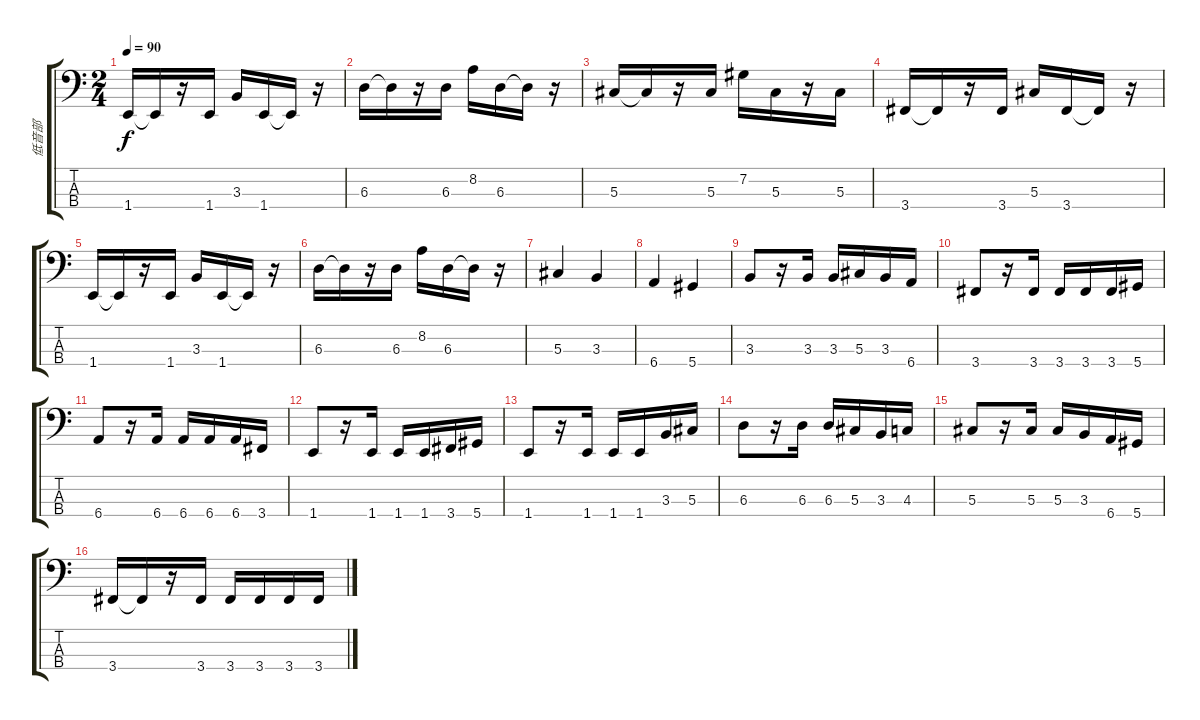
\track ("低音部" "低音部") {instrument electricbassfinger}
\staff {score tabs}
\tuning (Gb2 Db2 Ab1 Eb1) {hide}
\ts (2 4)
\tempo 90
\clef f4
\ks c
1.4.16{dy f} 1.4{t}.16 r.16 1.4.16 3.3.16 1.4.16 1.4{t}.16 r.16 |
6.3.16 6.3{t}.16 r.16 6.3.16 8.2.16 6.3.16 6.3{t}.16 r.16 |
5.3.16 5.3{t}.16 r.16 5.3.16 7.2.16 5.3.16 r.16 5.3.16 |
3.4.16 3.4{t}.16 r.16 3.4.16 5.3.16 3.4.16 3.4{t}.16 r.16 |
1.4.16 1.4{t}.16 r.16 1.4.16 3.3.16 1.4.16 1.4{t}.16 r.16 |
6.3.16 6.3{t}.16 r.16 6.3.16 8.2.16 6.3.16 6.3{t}.16 r.16 |
5.3.4 3.3.4 |
6.4.4 5.4.4 |
3.3.8 r.16 3.3.16 3.3.16 5.3.16 3.3.16 6.4.16 |
3.4.8 r.16 3.4.16 3.4.16 3.4.16 3.4.16 5.4.16 |
6.4.8 r.16 6.4.16 6.4.16 6.4.16 6.4.16 3.4.16 |
1.4.8 r.16 1.4.16 1.4.16 1.4.16 3.4.16 5.4.16 |
1.4.8 r.16 1.4.16 1.4.16 1.4.16 3.3.16 5.3.16 |
6.3.8 r.16 6.3.16 6.3.16 5.3.16 3.3.16 4.3.16 |
5.3.8 r.16 5.3.16 5.3.16 3.3.16 6.4.16 5.4.16 |
3.4.16 3.4{t}.16 r.16 3.4.16 3.4.16 3.4.16 3.4.16 3.4.16
